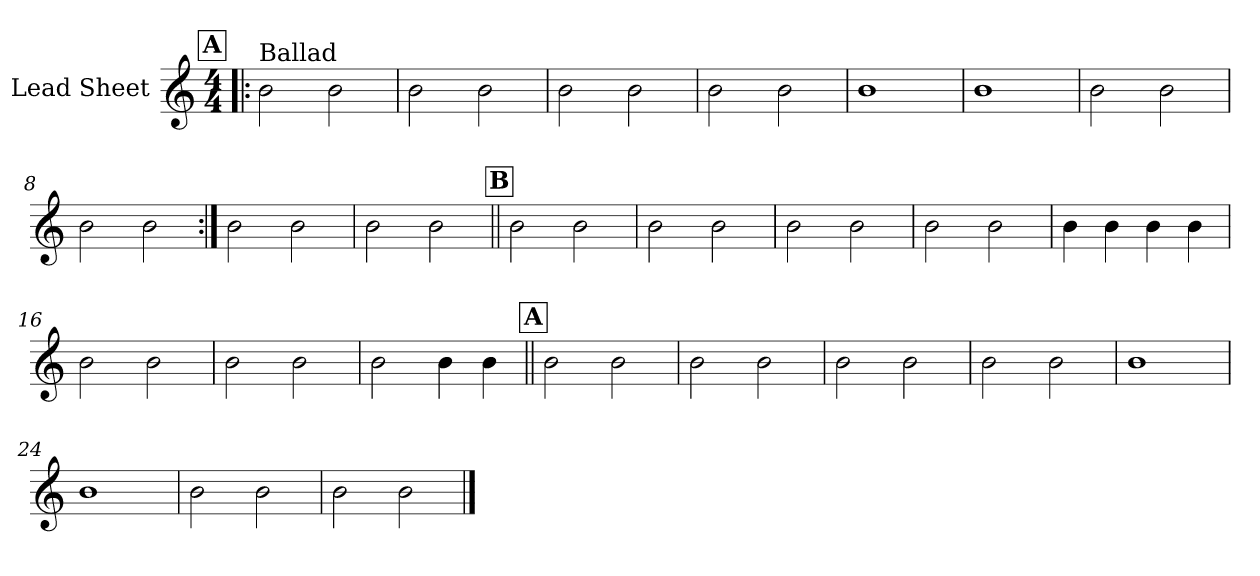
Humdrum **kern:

**kern
*part1
*staff1
*I"Lead Sheet
*clefG2
*k[]
*M4/4
!!LO:REH:place=s1:a:fs=14:t=A
=1!|:
!LO:TX:a:t=Ballad
2b\
2b\
=2
2b\
2b\
=3
2b\
2b\
=4
2b\
2b\
!!LO:LB:g=z
=5
1b
=6
1b
=7
2b\
2b\
=8
2b\
2b\
!!LO:LB:g=z
=9:|!
2b\
2b\
=10
2b\
2b\
!!LO:LB:g=z
!!LO:REH:place=s1:a:fs=14:t=B
=11||
2b\
2b\
=12
2b\
2b\
=13
2b\
2b\
=14
2b\
2b\
!!LO:LB:g=z
=15
4b\
4b\
4b\
4b\
=16
2b\
2b\
=17
2b\
2b\
=18
2b\
4b\
4b\
!!LO:LB:g=z
!!LO:REH:place=s1:a:fs=14:t=A
=19||
2b\
2b\
=20
2b\
2b\
=21
2b\
2b\
=22
2b\
2b\
!!LO:LB:g=z
=23
1b
=24
1b
=25
2b\
2b\
=26
2b\
2b\
==
*-
